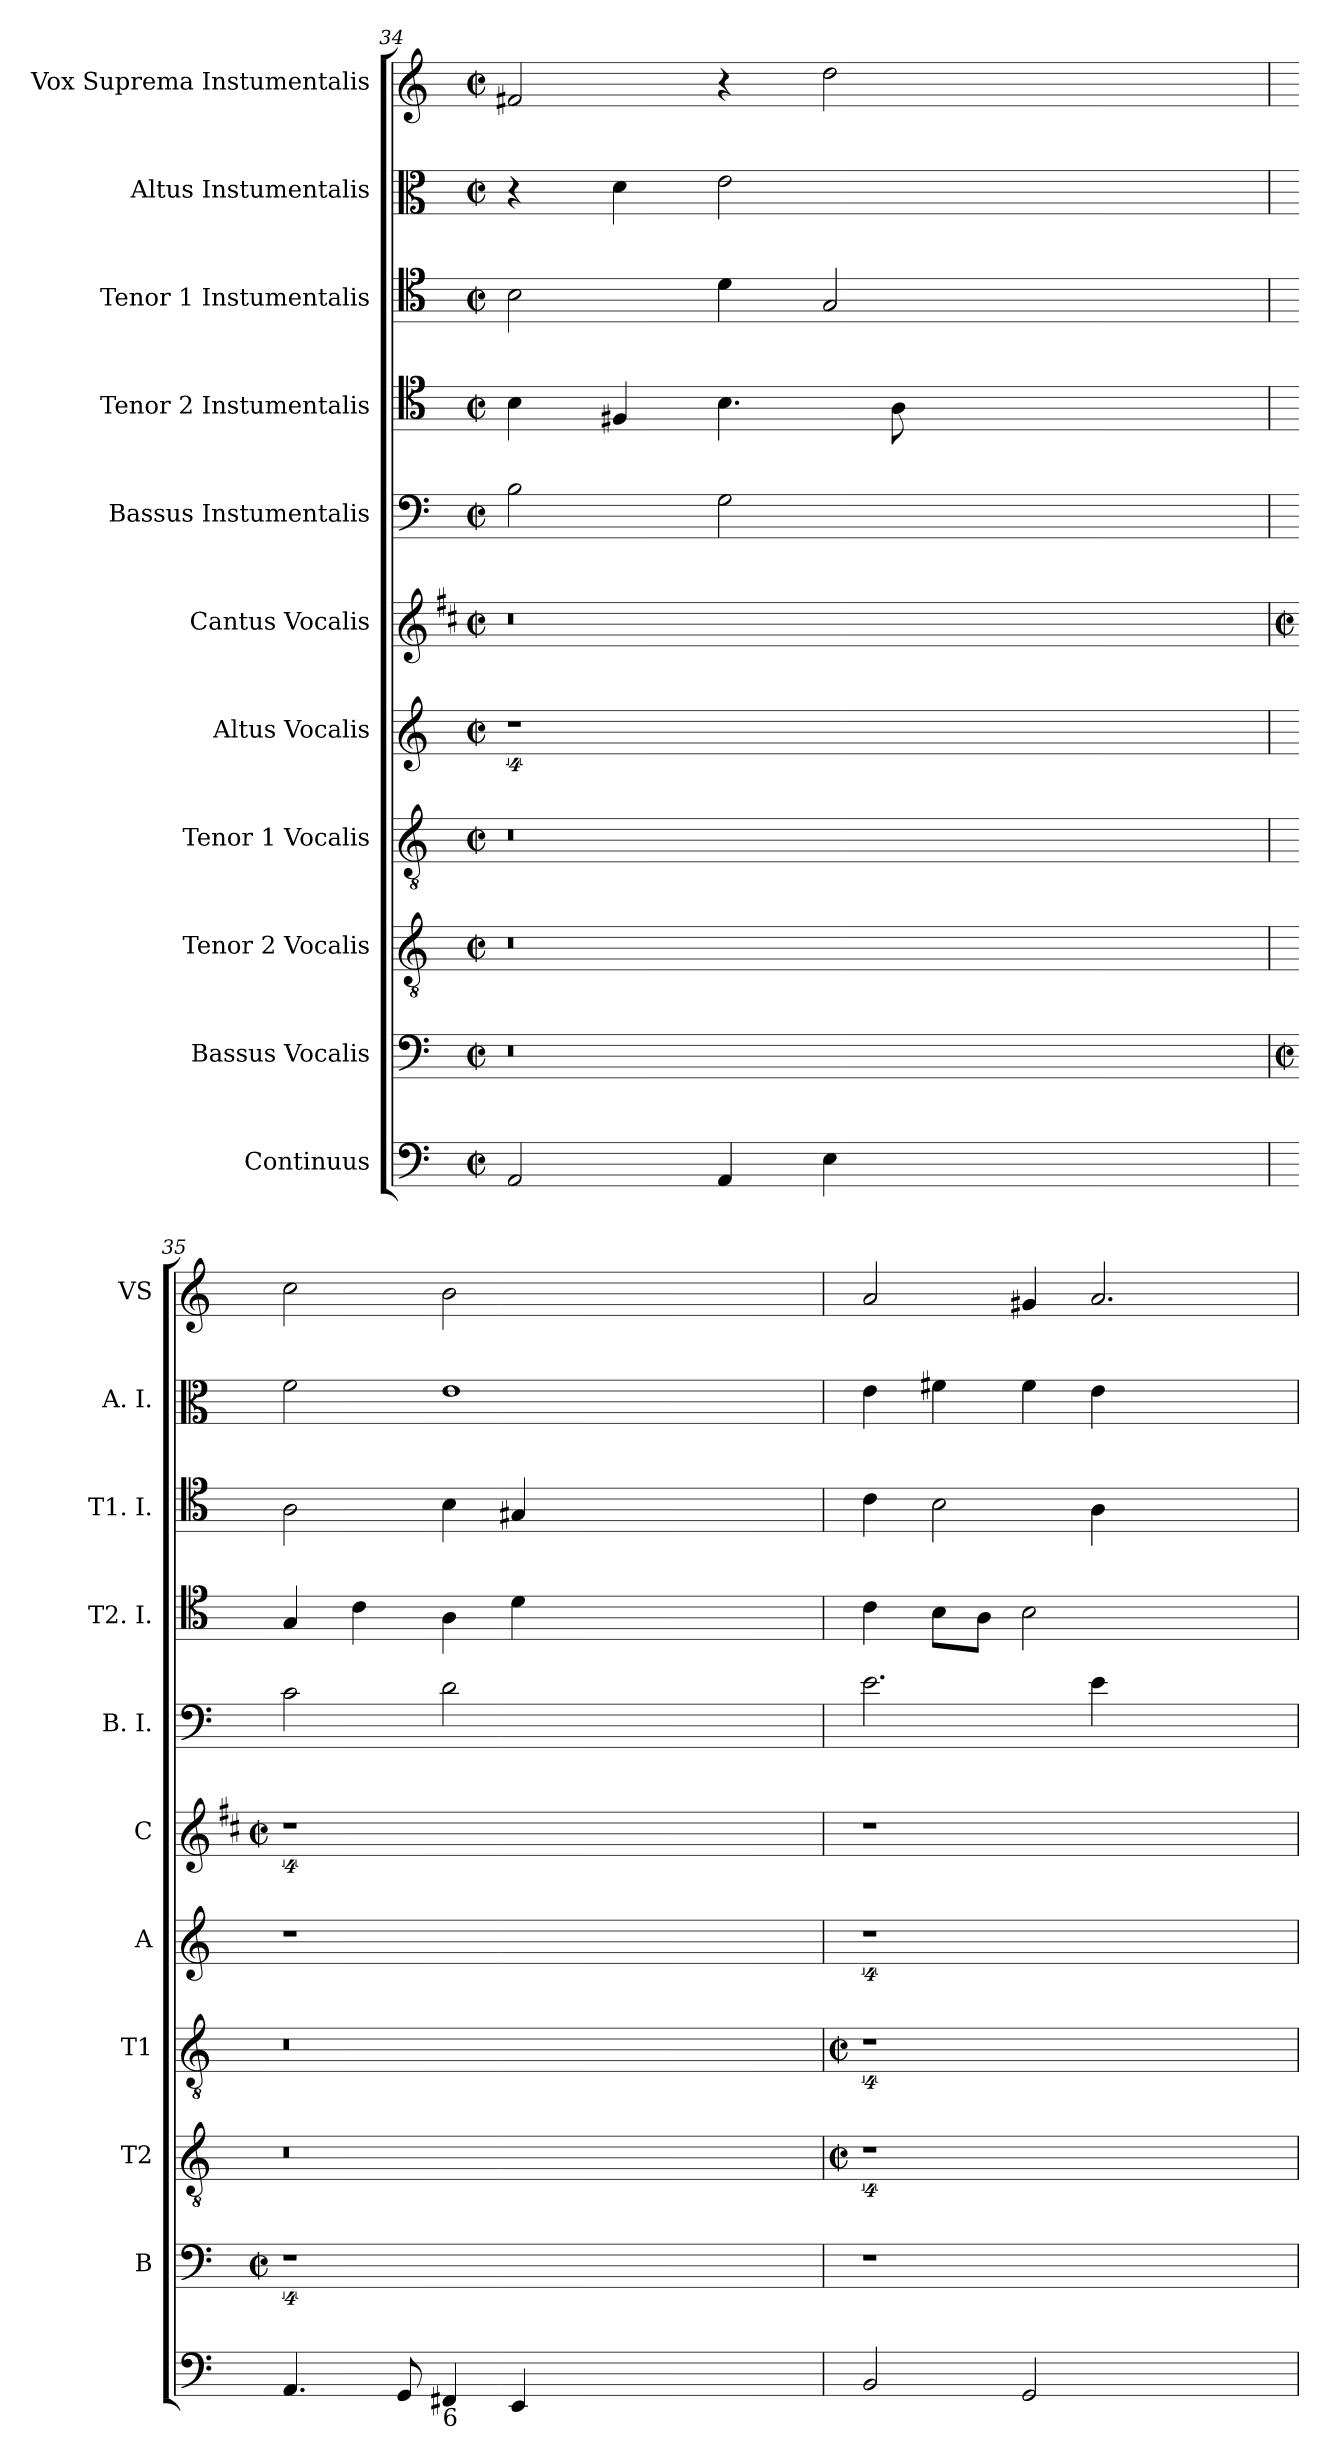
**kern	**kern	**kern	**kern	**kern	**kern	**kern	**kern	**kern	**kern	**kern
*part11	*part10	*part9	*part8	*part7	*part6	*part5	*part4	*part3	*part2	*part1
*staff11	*staff10	*staff9	*staff8	*staff7	*staff6	*staff5	*staff4	*staff3	*staff2	*staff1
*I"Continuus	*I"Bassus Vocalis	*I"Tenor 2 Vocalis	*I"Tenor 1 Vocalis	*I"Altus Vocalis	*I"Cantus Vocalis	*I"Bassus Instumentalis	*I"Tenor 2 Instumentalis	*I"Tenor 1 Instumentalis	*I"Altus Instumentalis	*I"Vox Suprema Instumentalis
*	*I'B	*I'T2	*I'T1	*I'A	*I'C	*I'B. I.	*I'T2. I.	*I'T1. I.	*I'A. I.	*I'VS
!!LO:LB:g=z
*clefF4	*clefF4	*clefGv2	*clefGv2	*clefG2	*clefG2	*clefF4	*clefC4	*clefC4	*clefC3	*clefG2
*	*	*	*	*	*ITrd1c2	*ITrd7c12	*	*	*	*
*k[]	*k[]	*k[]	*k[]	*k[]	*k[]	*k[]	*k[]	*k[]	*k[]	*k[]
*C:	*C:	*C:	*C:	*C:	*C:	*C:	*C:	*C:	*C:	*C:
*M2/2	*M4/2	*M4/2	*M4/2	*M2/2	*M4/2	*M2/2	*M2/2	*M2/2	*M2/2	*M2/2
*met(c|)	*met(c|)	*met(c|)	*met(c|)	*met(c|)	*met(c|)	*met(c|)	*met(c|)	*met(c|)	*met(c|)	*met(c|)
=34A	=34A	=34A	=34A	=34A	=34A	=34A	=34A	=34A	=34A	=34A
2AA	0r	0r	0r	4%5r	0r	2BB	4B	2B	4r	2f#X
.	.	.	.	.	.	.	4F#X	.	4d	.
4AA	.	.	.	.	.	2GG	4.B	4d	2e	4r
4E	.	.	.	.	.	.	.	2G	.	2dd
.	.	.	.	.	.	.	8A	.	.	.
1ryy	.	.	.	.	.	1ryy	1ryy	.	1ryy	.
.	.	.	.	2.ryy	.	.	.	2.ryy	.	2.ryy
!!LO:LB:g=z
=35A	=35A	=35A	=35A	=35A	=35A	=35A	=35A	=35A	=35A	=35A
*	*M2/2	*	*	*	*M2/2	*	*	*	*	*
*	*met(c|)	*	*	*	*met(c|)	*	*	*	*	*
4.AA	4%5r	0r	0r	1r	4%5r	2C	4G	2A	2f	2cc
.	.	.	.	.	.	.	4c	.	.	.
8GG	.	.	.	.	.	.	.	.	.	.
!LO:TX:b:t=6	!	!	!	!	!	!	!	!	!	!
4FF#X	.	.	.	.	.	2D	4A	4B	1e	2b
4EE	.	.	.	.	.	.	4d	4G#X	.	.
1ryy	.	.	.	1ryy	.	1ryy	1ryy	1ryy	.	1ryy
.	2.ryy	.	.	.	2.ryy	.	.	.	.	.
.	.	.	.	.	.	.	.	.	2ryy	.
!!LO:LB:g=z
=36A	=36A	=36A	=36A	=36A	=36A	=36A	=36A	=36A	=36A	=36A
*	*	*M2/2	*M2/2	*	*	*	*	*	*	*
*	*	*met(c|)	*met(c|)	*	*	*	*	*	*	*
2BB	1r	4%5r	4%5r	4%5r	1r	2.E	4c	4c	4e	2a
.	.	.	.	.	.	.	8BL	2B	4f#X	.
.	.	.	.	.	.	.	8AJ	.	.	.
2GG	.	.	.	.	.	.	2B	.	4f#	4g#X
.	.	.	.	.	.	4E	.	4A	4e	2.a
2ryy	2ryy	.	.	.	2ryy	2ryy	2ryy	2ryy	2ryy	.
.	.	4ryy	4ryy	4ryy	.	.	.	.	.	.
=	=	=	=	=	=	=	=	=	=	=
*-	*-	*-	*-	*-	*-	*-	*-	*-	*-	*-
